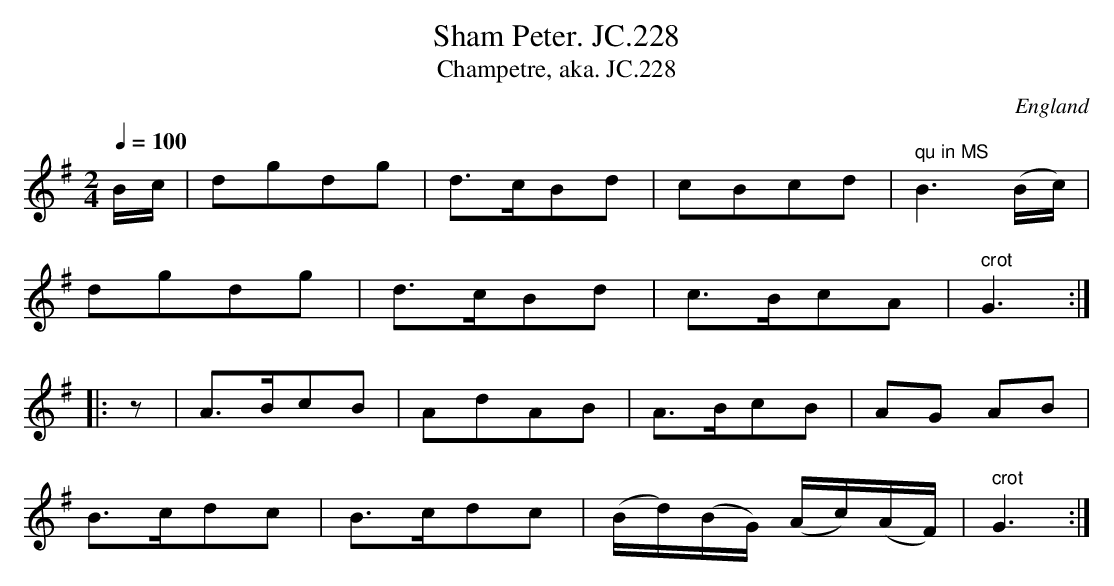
X:1
T:Sham Peter. JC.228
T:Champetre, aka. JC.228
O:England
M:2/4
L:1/8
Q:1/4=100
K:G major
B/c/|\
dgdg|d>cBd|cBcd|" qu in MS"B3(B/c/)|!
dgdg|d>cBd|c>BcA|" crot"G3:|!
|:z|A>BcB|AdAB|A>BcB|AG AB|!
B>cdc|B>cdc|\
(B/d/)(B/G/) (A/c/)(A/F/)|" crot"G3:|
